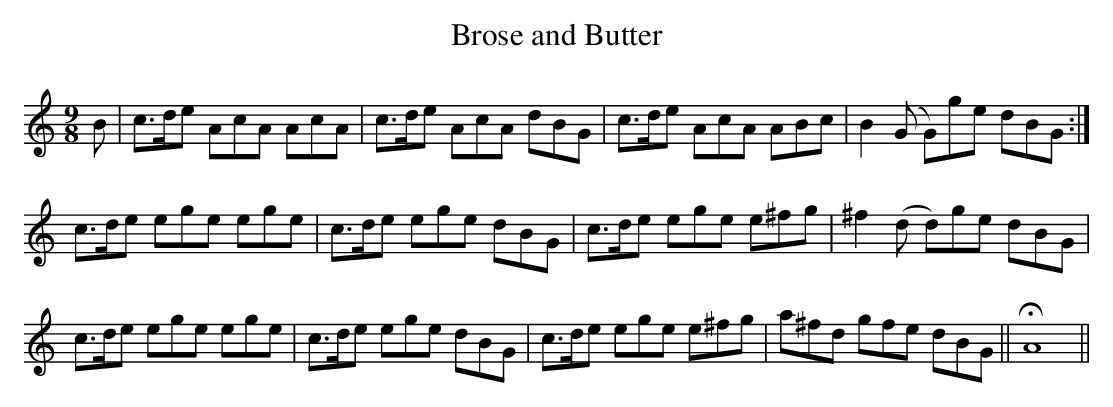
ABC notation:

X:1
T:Brose and Butter
M:9/8
L:1/8
K:C
B|c>de AcA AcA|c>de AcA dBG|c>de AcA ABc|B2(G G)ge dBG:|
c>de ege ege|c>de ege dBG|c>de ege e^fg|^f2 (d d)ge dBG|
c>de ege ege|c>de ege dBG|c>de ege e^fg|a^fd gfe dBG||!fermata!A8||
